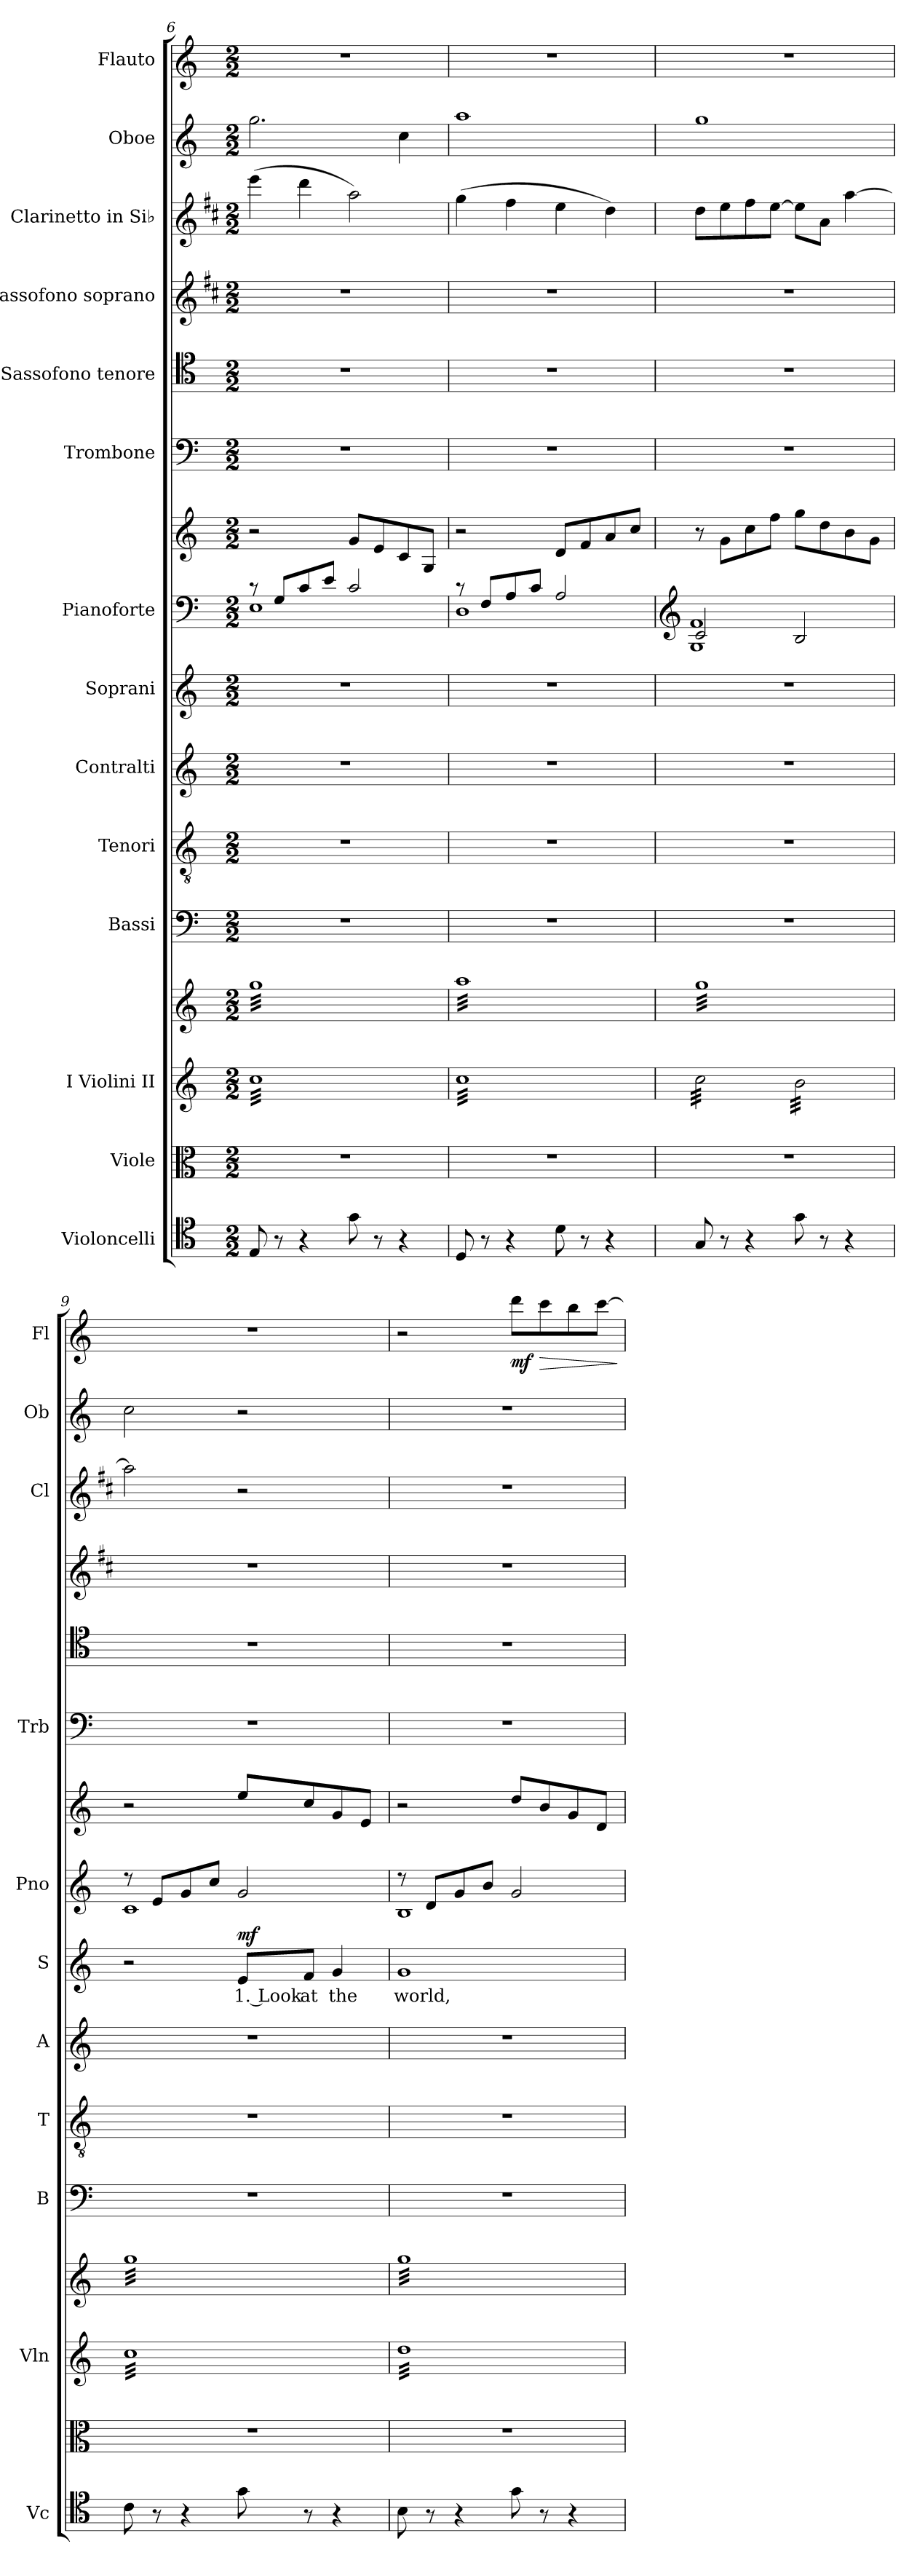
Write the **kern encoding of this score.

**kern	**kern	**kern	**kern	**dynam	**kern	**kern	**kern	**kern	**text	**dynam	**kern	**kern	**kern	**kern	**kern	**kern	**kern	**kern	**dynam
*part14	*part13	*part12	*part12	*part12	*part11	*part10	*part9	*part8	*part8	*part8	*part7	*part7	*part6	*part5	*part4	*part3	*part2	*part1	*part1
*staff16	*staff15	*staff14	*staff13	*staff13/14	*staff12	*staff11	*staff10	*staff9	*staff9	*staff9	*staff8	*staff7	*staff6	*staff5	*staff4	*staff3	*staff2	*staff1	*staff1
*I"Violoncelli	*I"Viole	*I"I  Violini  II	*	*	*I"Bassi	*I"Tenori	*I"Contralti	*I"Soprani	*	*	*I"Pianoforte	*	*I"Trombone	*I"Sassofono tenore	*I"Sassofono soprano	*I"Clarinetto in Si♭	*I"Oboe	*I"Flauto	*
*I'Vc	*	*I'Vln	*	*	*I'B	*I'T	*I'A	*I'S	*	*	*I'Pno	*	*I'Trb	*	*	*I'Cl	*I'Ob	*I'Fl	*
*clefC4	*clefC3	*clefG2	*clefG2	*	*clefF4	*clefGv2	*clefG2	*clefG2	*	*	*clefF4	*clefG2	*clefF4	*clefC4	*clefG2	*clefG2	*clefG2	*clefG2	*
*	*	*	*	*	*	*	*	*	*	*	*	*	*	*ITrd8c14	*ITrd1c2	*ITrd1c2	*	*	*
*k[]	*k[]	*k[]	*k[]	*	*k[]	*k[]	*k[]	*k[]	*	*	*k[]	*k[]	*k[]	*k[]	*k[]	*k[]	*k[]	*k[]	*
*M2/2	*M2/2	*M2/2	*M2/2	*	*M2/2	*M2/2	*M2/2	*M2/2	*	*	*M2/2	*M2/2	*M2/2	*M2/2	*M2/2	*M2/2	*M2/2	*M2/2	*
=6	=6	=6	=6	=6	=6	=6	=6	=6	=6	=6	=6	=6	=6	=6	=6	=6	=6	=6	=6
*	*	*	*	*	*	*	*	*	*	*	*^	*	*	*	*	*	*	*	*
*	*	*tremolo	*	*	*	*	*	*	*	*	*	*	*	*	*	*	*	*	*	*
*	*	*	*tremolo	*	*	*	*	*	*	*	*	*	*	*	*	*	*	*	*	*
8E/	1r	32ccLLL	32ggLLL	.	1r	1r	1r	1r	.	.	8r	1E	2r	1r	1r	1r	(>4ddd\	2.gg\	1r	.
.	.	32cc	32gg	.	.	.	.	.	.	.	.	.	.	.	.	.	.	.	.	.
.	.	32cc	32gg	.	.	.	.	.	.	.	.	.	.	.	.	.	.	.	.	.
.	.	32cc	32gg	.	.	.	.	.	.	.	.	.	.	.	.	.	.	.	.	.
8r	.	32cc	32gg	.	.	.	.	.	.	.	8G/L	.	.	.	.	.	.	.	.	.
.	.	32cc	32gg	.	.	.	.	.	.	.	.	.	.	.	.	.	.	.	.	.
.	.	32cc	32gg	.	.	.	.	.	.	.	.	.	.	.	.	.	.	.	.	.
.	.	32cc	32gg	.	.	.	.	.	.	.	.	.	.	.	.	.	.	.	.	.
4r	.	32cc	32gg	.	.	.	.	.	.	.	8c/	.	.	.	.	.	4ccc\	.	.	.
.	.	32cc	32gg	.	.	.	.	.	.	.	.	.	.	.	.	.	.	.	.	.
.	.	32cc	32gg	.	.	.	.	.	.	.	.	.	.	.	.	.	.	.	.	.
.	.	32cc	32gg	.	.	.	.	.	.	.	.	.	.	.	.	.	.	.	.	.
.	.	32cc	32gg	.	.	.	.	.	.	.	8e/J	.	.	.	.	.	.	.	.	.
.	.	32cc	32gg	.	.	.	.	.	.	.	.	.	.	.	.	.	.	.	.	.
.	.	32cc	32gg	.	.	.	.	.	.	.	.	.	.	.	.	.	.	.	.	.
.	.	32cc	32gg	.	.	.	.	.	.	.	.	.	.	.	.	.	.	.	.	.
8g\	.	32cc	32gg	.	.	.	.	.	.	.	2c/	.	8g/L	.	.	.	2gg\)	.	.	.
.	.	32cc	32gg	.	.	.	.	.	.	.	.	.	.	.	.	.	.	.	.	.
.	.	32cc	32gg	.	.	.	.	.	.	.	.	.	.	.	.	.	.	.	.	.
.	.	32cc	32gg	.	.	.	.	.	.	.	.	.	.	.	.	.	.	.	.	.
8r	.	32cc	32gg	.	.	.	.	.	.	.	.	.	8e/	.	.	.	.	.	.	.
.	.	32cc	32gg	.	.	.	.	.	.	.	.	.	.	.	.	.	.	.	.	.
.	.	32cc	32gg	.	.	.	.	.	.	.	.	.	.	.	.	.	.	.	.	.
.	.	32cc	32gg	.	.	.	.	.	.	.	.	.	.	.	.	.	.	.	.	.
4r	.	32cc	32gg	.	.	.	.	.	.	.	.	.	8c/	.	.	.	.	4cc\	.	.
.	.	32cc	32gg	.	.	.	.	.	.	.	.	.	.	.	.	.	.	.	.	.
.	.	32cc	32gg	.	.	.	.	.	.	.	.	.	.	.	.	.	.	.	.	.
.	.	32cc	32gg	.	.	.	.	.	.	.	.	.	.	.	.	.	.	.	.	.
.	.	32cc	32gg	.	.	.	.	.	.	.	.	.	8G/J	.	.	.	.	.	.	.
.	.	32cc	32gg	.	.	.	.	.	.	.	.	.	.	.	.	.	.	.	.	.
.	.	32cc	32gg	.	.	.	.	.	.	.	.	.	.	.	.	.	.	.	.	.
.	.	32ccJJJ	32ggJJJ	.	.	.	.	.	.	.	.	.	.	.	.	.	.	.	.	.
=7	=7	=7	=7	=7	=7	=7	=7	=7	=7	=7	=7	=7	=7	=7	=7	=7	=7	=7	=7	=7
8D/	1r	32ccLLL	32aaLLL	.	1r	1r	1r	1r	.	.	8r	1D	2r	1r	1r	1r	(>4ff\	1aa	1r	.
.	.	32cc	32aa	.	.	.	.	.	.	.	.	.	.	.	.	.	.	.	.	.
.	.	32cc	32aa	.	.	.	.	.	.	.	.	.	.	.	.	.	.	.	.	.
.	.	32cc	32aa	.	.	.	.	.	.	.	.	.	.	.	.	.	.	.	.	.
8r	.	32cc	32aa	.	.	.	.	.	.	.	8F/L	.	.	.	.	.	.	.	.	.
.	.	32cc	32aa	.	.	.	.	.	.	.	.	.	.	.	.	.	.	.	.	.
.	.	32cc	32aa	.	.	.	.	.	.	.	.	.	.	.	.	.	.	.	.	.
.	.	32cc	32aa	.	.	.	.	.	.	.	.	.	.	.	.	.	.	.	.	.
4r	.	32cc	32aa	.	.	.	.	.	.	.	8A/	.	.	.	.	.	4ee\	.	.	.
.	.	32cc	32aa	.	.	.	.	.	.	.	.	.	.	.	.	.	.	.	.	.
.	.	32cc	32aa	.	.	.	.	.	.	.	.	.	.	.	.	.	.	.	.	.
.	.	32cc	32aa	.	.	.	.	.	.	.	.	.	.	.	.	.	.	.	.	.
.	.	32cc	32aa	.	.	.	.	.	.	.	8c/J	.	.	.	.	.	.	.	.	.
.	.	32cc	32aa	.	.	.	.	.	.	.	.	.	.	.	.	.	.	.	.	.
.	.	32cc	32aa	.	.	.	.	.	.	.	.	.	.	.	.	.	.	.	.	.
.	.	32cc	32aa	.	.	.	.	.	.	.	.	.	.	.	.	.	.	.	.	.
8d\	.	32cc	32aa	.	.	.	.	.	.	.	2A/	.	8d/L	.	.	.	4dd\	.	.	.
.	.	32cc	32aa	.	.	.	.	.	.	.	.	.	.	.	.	.	.	.	.	.
.	.	32cc	32aa	.	.	.	.	.	.	.	.	.	.	.	.	.	.	.	.	.
.	.	32cc	32aa	.	.	.	.	.	.	.	.	.	.	.	.	.	.	.	.	.
8r	.	32cc	32aa	.	.	.	.	.	.	.	.	.	8f/	.	.	.	.	.	.	.
.	.	32cc	32aa	.	.	.	.	.	.	.	.	.	.	.	.	.	.	.	.	.
.	.	32cc	32aa	.	.	.	.	.	.	.	.	.	.	.	.	.	.	.	.	.
.	.	32cc	32aa	.	.	.	.	.	.	.	.	.	.	.	.	.	.	.	.	.
4r	.	32cc	32aa	.	.	.	.	.	.	.	.	.	8a/	.	.	.	4cc\)	.	.	.
.	.	32cc	32aa	.	.	.	.	.	.	.	.	.	.	.	.	.	.	.	.	.
.	.	32cc	32aa	.	.	.	.	.	.	.	.	.	.	.	.	.	.	.	.	.
.	.	32cc	32aa	.	.	.	.	.	.	.	.	.	.	.	.	.	.	.	.	.
.	.	32cc	32aa	.	.	.	.	.	.	.	.	.	8cc/J	.	.	.	.	.	.	.
.	.	32cc	32aa	.	.	.	.	.	.	.	.	.	.	.	.	.	.	.	.	.
.	.	32cc	32aa	.	.	.	.	.	.	.	.	.	.	.	.	.	.	.	.	.
.	.	32ccJJJ	32aaJJJ	.	.	.	.	.	.	.	.	.	.	.	.	.	.	.	.	.
=8	=8	=8	=8	=8	=8	=8	=8	=8	=8	=8	=8	=8	=8	=8	=8	=8	=8	=8	=8	=8
*	*	*	*	*	*	*	*	*	*	*	*clefG2	*	*	*	*	*	*	*	*	*
8G/	1r	32cc\LLL	32ggLLL	.	1r	1r	1r	1r	.	.	2c/	1G 1f	8r	1r	1r	1r	8cc\L	1gg	1r	.
.	.	32cc\	32gg	.	.	.	.	.	.	.	.	.	.	.	.	.	.	.	.	.
.	.	32cc\	32gg	.	.	.	.	.	.	.	.	.	.	.	.	.	.	.	.	.
.	.	32cc\	32gg	.	.	.	.	.	.	.	.	.	.	.	.	.	.	.	.	.
8r	.	32cc\	32gg	.	.	.	.	.	.	.	.	.	8g\L	.	.	.	8dd\	.	.	.
.	.	32cc\	32gg	.	.	.	.	.	.	.	.	.	.	.	.	.	.	.	.	.
.	.	32cc\	32gg	.	.	.	.	.	.	.	.	.	.	.	.	.	.	.	.	.
.	.	32cc\	32gg	.	.	.	.	.	.	.	.	.	.	.	.	.	.	.	.	.
4r	.	32cc\	32gg	.	.	.	.	.	.	.	.	.	8cc\	.	.	.	8ee\	.	.	.
.	.	32cc\	32gg	.	.	.	.	.	.	.	.	.	.	.	.	.	.	.	.	.
.	.	32cc\	32gg	.	.	.	.	.	.	.	.	.	.	.	.	.	.	.	.	.
.	.	32cc\	32gg	.	.	.	.	.	.	.	.	.	.	.	.	.	.	.	.	.
.	.	32cc\	32gg	.	.	.	.	.	.	.	.	.	8ff\J	.	.	.	[8dd\J	.	.	.
.	.	32cc\	32gg	.	.	.	.	.	.	.	.	.	.	.	.	.	.	.	.	.
.	.	32cc\	32gg	.	.	.	.	.	.	.	.	.	.	.	.	.	.	.	.	.
.	.	32cc\JJJ	32gg	.	.	.	.	.	.	.	.	.	.	.	.	.	.	.	.	.
8g\	.	32b\LLL	32gg	.	.	.	.	.	.	.	2B/	.	8gg\L	.	.	.	8dd\L]	.	.	.
.	.	32b\	32gg	.	.	.	.	.	.	.	.	.	.	.	.	.	.	.	.	.
.	.	32b\	32gg	.	.	.	.	.	.	.	.	.	.	.	.	.	.	.	.	.
.	.	32b\	32gg	.	.	.	.	.	.	.	.	.	.	.	.	.	.	.	.	.
8r	.	32b\	32gg	.	.	.	.	.	.	.	.	.	8dd\	.	.	.	8g\J	.	.	.
.	.	32b\	32gg	.	.	.	.	.	.	.	.	.	.	.	.	.	.	.	.	.
.	.	32b\	32gg	.	.	.	.	.	.	.	.	.	.	.	.	.	.	.	.	.
.	.	32b\	32gg	.	.	.	.	.	.	.	.	.	.	.	.	.	.	.	.	.
4r	.	32b\	32gg	.	.	.	.	.	.	.	.	.	8b\	.	.	.	[4gg\	.	.	.
.	.	32b\	32gg	.	.	.	.	.	.	.	.	.	.	.	.	.	.	.	.	.
.	.	32b\	32gg	.	.	.	.	.	.	.	.	.	.	.	.	.	.	.	.	.
.	.	32b\	32gg	.	.	.	.	.	.	.	.	.	.	.	.	.	.	.	.	.
.	.	32b\	32gg	.	.	.	.	.	.	.	.	.	8g\J	.	.	.	.	.	.	.
.	.	32b\	32gg	.	.	.	.	.	.	.	.	.	.	.	.	.	.	.	.	.
.	.	32b\	32gg	.	.	.	.	.	.	.	.	.	.	.	.	.	.	.	.	.
.	.	32b\JJJ	32ggJJJ	.	.	.	.	.	.	.	.	.	.	.	.	.	.	.	.	.
!!LO:PB:g=z
=9	=9	=9	=9	=9	=9	=9	=9	=9	=9	=9	=9	=9	=9	=9	=9	=9	=9	=9	=9	=9
!	!	!	!	!LO:DY:b=2	!	!	!	!	!	!	!	!	!	!	!	!	!	!	!	!
!	!	!	!	!LO:DY:n=1:b	!	!	!	!	!	!	!	!	!	!	!	!	!	!	!	!
8c\	1r	32ccLLL	32ggLLL	other-dynamics other-dynamics	1r	1r	1r	2r	.	.	8r	1c	2r	1r	1r	1r	2gg\]	2cc\	1r	.
.	.	32cc	32gg	.	.	.	.	.	.	.	.	.	.	.	.	.	.	.	.	.
.	.	32cc	32gg	.	.	.	.	.	.	.	.	.	.	.	.	.	.	.	.	.
.	.	32cc	32gg	.	.	.	.	.	.	.	.	.	.	.	.	.	.	.	.	.
8r	.	32cc	32gg	.	.	.	.	.	.	.	8e/L	.	.	.	.	.	.	.	.	.
.	.	32cc	32gg	.	.	.	.	.	.	.	.	.	.	.	.	.	.	.	.	.
.	.	32cc	32gg	.	.	.	.	.	.	.	.	.	.	.	.	.	.	.	.	.
.	.	32cc	32gg	.	.	.	.	.	.	.	.	.	.	.	.	.	.	.	.	.
4r	.	32cc	32gg	.	.	.	.	.	.	.	8g/	.	.	.	.	.	.	.	.	.
.	.	32cc	32gg	.	.	.	.	.	.	.	.	.	.	.	.	.	.	.	.	.
.	.	32cc	32gg	.	.	.	.	.	.	.	.	.	.	.	.	.	.	.	.	.
.	.	32cc	32gg	.	.	.	.	.	.	.	.	.	.	.	.	.	.	.	.	.
.	.	32cc	32gg	.	.	.	.	.	.	.	8cc/J	.	.	.	.	.	.	.	.	.
.	.	32cc	32gg	.	.	.	.	.	.	.	.	.	.	.	.	.	.	.	.	.
.	.	32cc	32gg	.	.	.	.	.	.	.	.	.	.	.	.	.	.	.	.	.
.	.	32cc	32gg	.	.	.	.	.	.	.	.	.	.	.	.	.	.	.	.	.
!	!	!	!	!	!	!	!	!	!LO:LY:b	!LO:DY:b	!	!	!	!	!	!	!	!	!	!
8g\	.	32cc	32gg	.	.	.	.	8e/L	1. Look	mf	2g/	.	8ee/L	.	.	.	2r	2r	.	.
.	.	32cc	32gg	.	.	.	.	.	.	.	.	.	.	.	.	.	.	.	.	.
.	.	32cc	32gg	.	.	.	.	.	.	.	.	.	.	.	.	.	.	.	.	.
.	.	32cc	32gg	.	.	.	.	.	.	.	.	.	.	.	.	.	.	.	.	.
!	!	!	!	!	!	!	!	!	!LO:LY:b	!	!	!	!	!	!	!	!	!	!	!
8r	.	32cc	32gg	.	.	.	.	8f/J	at	.	.	.	8cc/	.	.	.	.	.	.	.
.	.	32cc	32gg	.	.	.	.	.	.	.	.	.	.	.	.	.	.	.	.	.
.	.	32cc	32gg	.	.	.	.	.	.	.	.	.	.	.	.	.	.	.	.	.
.	.	32cc	32gg	.	.	.	.	.	.	.	.	.	.	.	.	.	.	.	.	.
!	!	!	!	!	!	!	!	!	!LO:LY:b	!	!	!	!	!	!	!	!	!	!	!
4r	.	32cc	32gg	.	.	.	.	4g/	the	.	.	.	8g/	.	.	.	.	.	.	.
.	.	32cc	32gg	.	.	.	.	.	.	.	.	.	.	.	.	.	.	.	.	.
.	.	32cc	32gg	.	.	.	.	.	.	.	.	.	.	.	.	.	.	.	.	.
.	.	32cc	32gg	.	.	.	.	.	.	.	.	.	.	.	.	.	.	.	.	.
.	.	32cc	32gg	.	.	.	.	.	.	.	.	.	8e/J	.	.	.	.	.	.	.
.	.	32cc	32gg	.	.	.	.	.	.	.	.	.	.	.	.	.	.	.	.	.
.	.	32cc	32gg	.	.	.	.	.	.	.	.	.	.	.	.	.	.	.	.	.
.	.	32ccJJJ	32ggJJJ	.	.	.	.	.	.	.	.	.	.	.	.	.	.	.	.	.
=10	=10	=10	=10	=10	=10	=10	=10	=10	=10	=10	=10	=10	=10	=10	=10	=10	=10	=10	=10	=10
!	!	!	!	!	!	!	!	!	!LO:LY:b	!	!	!	!	!	!	!	!	!	!	!
8B\	1r	32ddLLL	32ggLLL	.	1r	1r	1r	1g	world,	.	8r	1B	2r	1r	1r	1r	1r	1r	2r	.
.	.	32dd	32gg	.	.	.	.	.	.	.	.	.	.	.	.	.	.	.	.	.
.	.	32dd	32gg	.	.	.	.	.	.	.	.	.	.	.	.	.	.	.	.	.
.	.	32dd	32gg	.	.	.	.	.	.	.	.	.	.	.	.	.	.	.	.	.
8r	.	32dd	32gg	.	.	.	.	.	.	.	8d/L	.	.	.	.	.	.	.	.	.
.	.	32dd	32gg	.	.	.	.	.	.	.	.	.	.	.	.	.	.	.	.	.
.	.	32dd	32gg	.	.	.	.	.	.	.	.	.	.	.	.	.	.	.	.	.
.	.	32dd	32gg	.	.	.	.	.	.	.	.	.	.	.	.	.	.	.	.	.
4r	.	32dd	32gg	.	.	.	.	.	.	.	8g/	.	.	.	.	.	.	.	.	.
.	.	32dd	32gg	.	.	.	.	.	.	.	.	.	.	.	.	.	.	.	.	.
.	.	32dd	32gg	.	.	.	.	.	.	.	.	.	.	.	.	.	.	.	.	.
.	.	32dd	32gg	.	.	.	.	.	.	.	.	.	.	.	.	.	.	.	.	.
.	.	32dd	32gg	.	.	.	.	.	.	.	8b/J	.	.	.	.	.	.	.	.	.
.	.	32dd	32gg	.	.	.	.	.	.	.	.	.	.	.	.	.	.	.	.	.
.	.	32dd	32gg	.	.	.	.	.	.	.	.	.	.	.	.	.	.	.	.	.
.	.	32dd	32gg	.	.	.	.	.	.	.	.	.	.	.	.	.	.	.	.	.
!	!	!	!	!	!	!	!	!	!	!	!	!	!	!	!	!	!	!	!	!LO:DY:b
8g\	.	32dd	32gg	.	.	.	.	.	.	.	2g/	.	8dd/L	.	.	.	.	.	8ddd\L	mf
.	.	32dd	32gg	.	.	.	.	.	.	.	.	.	.	.	.	.	.	.	.	.
.	.	32dd	32gg	.	.	.	.	.	.	.	.	.	.	.	.	.	.	.	.	.
.	.	32dd	32gg	.	.	.	.	.	.	.	.	.	.	.	.	.	.	.	.	.
!	!	!	!	!	!	!	!	!	!	!	!	!	!	!	!	!	!	!	!	!LO:HP:b
8r	.	32dd	32gg	.	.	.	.	.	.	.	.	.	8b/	.	.	.	.	.	8ccc\	>
.	.	32dd	32gg	.	.	.	.	.	.	.	.	.	.	.	.	.	.	.	.	.
.	.	32dd	32gg	.	.	.	.	.	.	.	.	.	.	.	.	.	.	.	.	.
.	.	32dd	32gg	.	.	.	.	.	.	.	.	.	.	.	.	.	.	.	.	.
4r	.	32dd	32gg	.	.	.	.	.	.	.	.	.	8g/	.	.	.	.	.	8bb\	.
.	.	32dd	32gg	.	.	.	.	.	.	.	.	.	.	.	.	.	.	.	.	.
.	.	32dd	32gg	.	.	.	.	.	.	.	.	.	.	.	.	.	.	.	.	.
.	.	32dd	32gg	.	.	.	.	.	.	.	.	.	.	.	.	.	.	.	.	.
.	.	32dd	32gg	.	.	.	.	.	.	.	.	.	8d/J	.	.	.	.	.	[8ccc\J	.
.	.	32dd	32gg	.	.	.	.	.	.	.	.	.	.	.	.	.	.	.	.	.
.	.	32dd	32gg	.	.	.	.	.	.	.	.	.	.	.	.	.	.	.	.	.
.	.	32ddJJJ	32ggJJJ	.	.	.	.	.	.	.	.	.	.	.	.	.	.	.	.	.
*	*	*	*Xtremolo	*	*	*	*	*	*	*	*	*	*	*	*	*	*	*	*	*
*	*	*Xtremolo	*	*	*	*	*	*	*	*	*	*	*	*	*	*	*	*	*	*
*	*	*	*	*	*	*	*	*	*	*	*v	*v	*	*	*	*	*	*	*	*
.	.	.	.	.	.	.	.	.	.	.	.	.	.	.	.	.	.	.	]
=	=	=	=	=	=	=	=	=	=	=	=	=	=	=	=	=	=	=	=
*-	*-	*-	*-	*-	*-	*-	*-	*-	*-	*-	*-	*-	*-	*-	*-	*-	*-	*-	*-
